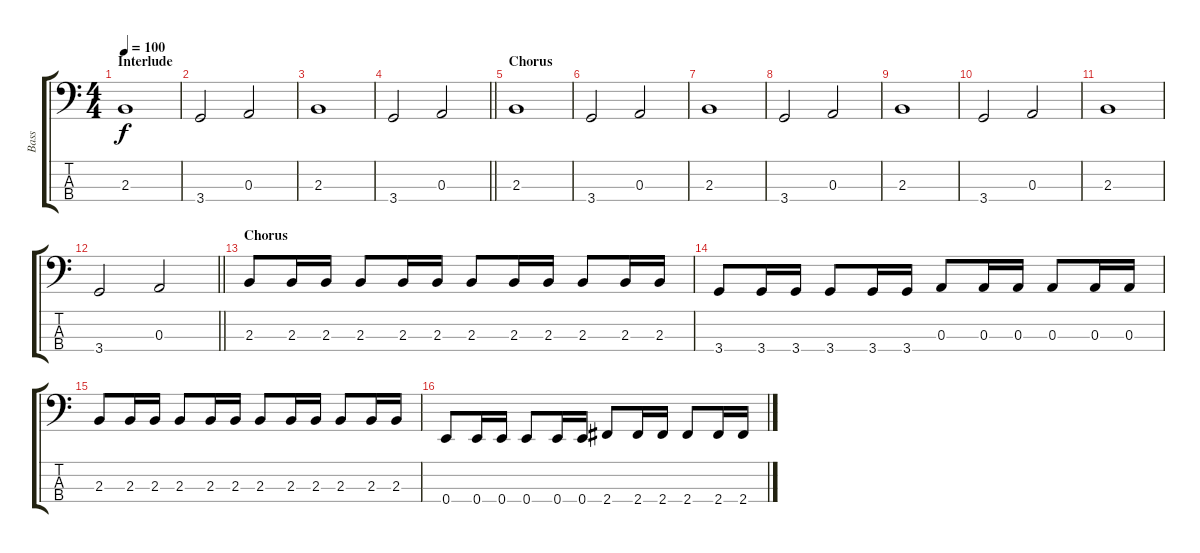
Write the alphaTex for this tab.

\track ("Bass" "Bass") {instrument electricbassfinger}
\staff {score tabs}
\tuning (G2 D2 A1 E1) {hide}
\ts (4 4)
\section ("" "Interlude")
\tempo 100
\clef f4
\ks c
2.3.1{dy f} |
3.4.2 0.3.2 |
2.3.1 |
\barLineRight lightlight
3.4.2 0.3.2 |
\section ("" "Chorus")
2.3.1 |
3.4.2 0.3.2 |
2.3.1 |
3.4.2 0.3.2 |
2.3.1 |
3.4.2 0.3.2 |
2.3.1 |
\barLineRight lightlight
3.4.2 0.3.2 |
\section ("" "Chorus")
2.3.8 2.3.16 2.3.16 2.3.8 2.3.16 2.3.16 2.3.8 2.3.16 2.3.16 2.3.8 2.3.16 2.3.16 |
3.4.8 3.4.16 3.4.16 3.4.8 3.4.16 3.4.16 0.3.8 0.3.16 0.3.16 0.3.8 0.3.16 0.3.16 |
2.3.8 2.3.16 2.3.16 2.3.8 2.3.16 2.3.16 2.3.8 2.3.16 2.3.16 2.3.8 2.3.16 2.3.16 |
0.4.8 0.4.16 0.4.16 0.4.8 0.4.16 0.4.16 2.4.8 2.4.16 2.4.16 2.4.8 2.4.16 2.4.16
